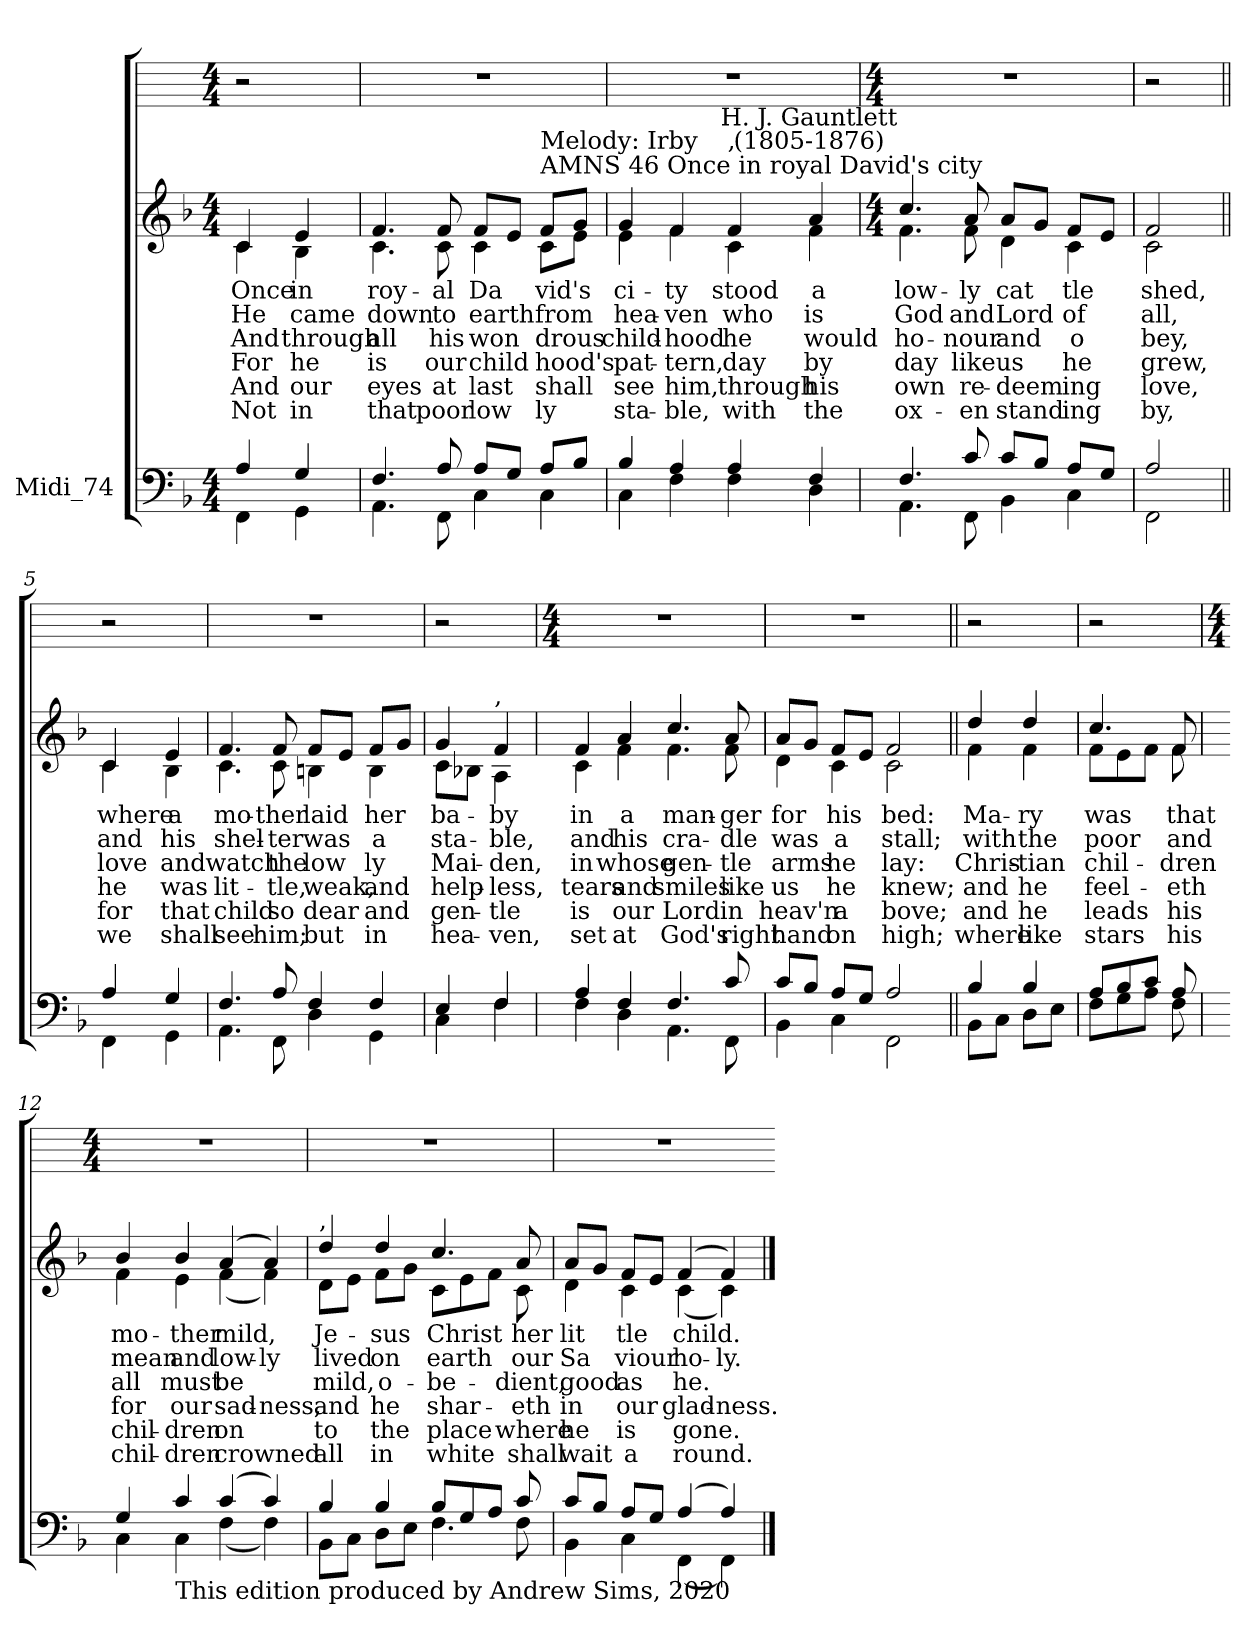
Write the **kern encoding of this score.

**kern	**kern	**text	**text	**text	**text	**text	**text	**kern
*part3	*part2	*part2	*part2	*part2	*part2	*part2	*part2	*part1
*staff3	*staff2	*staff2	*staff2	*staff2	*staff2	*staff2	*staff2	*staff1
*I"Midi_74	*	*	*	*	*	*	*	*
*clefF4	*clefG2	*	*	*	*	*	*	*
*k[b-]	*k[b-]	*	*	*	*	*	*	*
*F:	*F:	*	*	*	*	*	*	*
*M4/4	*M4/4	*	*	*	*	*	*	*M4/4
=	=	=	=	=	=	=	=	=
*^	*	*	*	*	*	*	*	*
!	!	!LO:TX:a:cj:t=C. F. Alexander\n(1818-1895)	!	!	!	!	!	!	!
!	!	!	!LO:LY:b	!LO:LY:b	!LO:LY:b	!LO:LY:b	!LO:LY:b	!LO:LY:b	!
*	*	*^	*	*	*	*	*	*	*
4A/	4FF\	4c/	4c\	Once	He	And	For	And	Not	2r
!	!	!	!	!LO:LY:b	!LO:LY:b	!LO:LY:b	!LO:LY:b	!LO:LY:b	!LO:LY:b	!
4G/	4GG\	4e/	4B-\	in	came	through	he	our	in	.
=1	=1	=1	=1	=1	=1	=1	=1	=1	=1	=1
!	!	!	!	!LO:LY:b	!LO:LY:b	!LO:LY:b	!LO:LY:b	!LO:LY:b	!LO:LY:b	!
4.F/	4.AA\	4.f/	4.c\	roy-	-down	all	is	eyes	that	1r
!	!	!	!	!LO:LY:b	!LO:LY:b	!LO:LY:b	!LO:LY:b	!LO:LY:b	!LO:LY:b	!
8A/	8FF\	8f/	8c\	al	to	his	our	at	poor	.
!	!	!	!	!LO:LY:b	!LO:LY:b	!LO:LY:b	!LO:LY:b	!LO:LY:b	!LO:LY:b	!
8A/L	4C\	8f/L	4c\	Da	earth	won	child	last	low	.
8G/J	.	8e/J	.	.	.	.	.	.	.	.
!	!	!LO:TX:a:t=AMNS 46 Once in royal David's city	!	!	!	!	!	!	!	!
!	!	!LO:TX:a:t=Melody&colon; Irby	!	!	!	!	!	!	!	!
!	!	!	!	!LO:LY:b	!LO:LY:b	!LO:LY:b	!LO:LY:b	!LO:LY:b	!LO:LY:b	!
8A/L	4C\	8f/L	8c\L	vid's	from	drous	hood's	shall	ly	.
8B-/J	.	8g/J	8e\J	.	.	.	.	.	.	.
=2	=2	=2	=2	=2	=2	=2	=2	=2	=2	=2
!	!	!	!	!LO:LY:b	!LO:LY:b	!LO:LY:b	!LO:LY:b	!LO:LY:b	!LO:LY:b	!
4B-	4C\	4g/	4e\	ci-	-hea-	-child-	-pat-	-see	sta-	1r
!	!	!	!	!LO:LY:b	!LO:LY:b	!LO:LY:b	!LO:LY:b	!LO:LY:b	!LO:LY:b	!
4A/	4F\	4f/	4f\	-ty	ven	hood	tern,	him,	ble,	.
!	!	!LO:TX:a:t=,	!	!	!	!	!	!	!	!
!	!	!	!	!LO:LY:b	!LO:LY:b	!LO:LY:b	!LO:LY:b	!LO:LY:b	!LO:LY:b	!
4A/	4F\	4f/	4c\	stood	who	he	day	through	with	.
!	!	!LO:TX:a:cj:t=H. J. Gauntlett\n(1805-1876)	!	!	!	!	!	!	!	!
!	!	!	!	!LO:LY:b	!LO:LY:b	!LO:LY:b	!LO:LY:b	!LO:LY:b	!LO:LY:b	!
4F/	4D\	4a/	4f\	a	is	would	by	his	the	.
!!LO:LB:g=z
=3	=3	=3	=3	=3	=3	=3	=3	=3	=3	=3
*	*	*M4/4	*	*	*	*	*	*	*	*M4/4
!	!	!	!	!LO:LY:b	!LO:LY:b	!LO:LY:b	!LO:LY:b	!LO:LY:b	!LO:LY:b	!
4.F/	4.AA\	4.cc/	4.f\	low-	-God	ho-	-day	own	ox-	1r
!	!	!	!	!LO:LY:b	!LO:LY:b	!LO:LY:b	!LO:LY:b	!LO:LY:b	!LO:LY:b	!
8c	8FF\	8a/	8f\	-ly	and	nour	like	re-	-en	.
!	!	!	!	!LO:LY:b	!LO:LY:b	!LO:LY:b	!LO:LY:b	!LO:LY:b	!LO:LY:b	!
8cL	4BB-\	8a/L	4d\	cat	Lord	and	us	deem	stand	.
8B-J	.	8g/J	.	.	.	.	.	.	.	.
!	!	!	!	!LO:LY:b	!LO:LY:b	!LO:LY:b	!LO:LY:b	!LO:LY:b	!LO:LY:b	!
8A/L	4C\	8f/L	4c\	tle	of	o	he	-ing	- ing	.
8G/J	.	8e/J	.	.	.	.	.	.	.	.
=4	=4	=4	=4	=4	=4	=4	=4	=4	=4	=4
!	!	!	!	!LO:LY:b	!LO:LY:b	!LO:LY:b	!LO:LY:b	!LO:LY:b	!LO:LY:b	!
2A/	2FF	2f/	2c\	shed,	all,	bey,	grew,	love,	by,	2r
=5||	=5||	=5||	=5||	=5||	=5||	=5||	=5||	=5||	=5||	=5||
!	!	!	!	!LO:LY:b	!LO:LY:b	!LO:LY:b	!LO:LY:b	!LO:LY:b	!LO:LY:b	!
4A/	4FF\	4c/	4c\	where	and	love	he	for	we	2r
!	!	!	!	!LO:LY:b	!LO:LY:b	!LO:LY:b	!LO:LY:b	!LO:LY:b	!LO:LY:b	!
4G/	4GG\	4e/	4B-\	a	his	and	was	that	shall	.
=6	=6	=6	=6	=6	=6	=6	=6	=6	=6	=6
!	!	!	!	!LO:LY:b	!LO:LY:b	!LO:LY:b	!LO:LY:b	!LO:LY:b	!LO:LY:b	!
4.F/	4.AA\	4.f/	4.c\	mo-	-shel-	-watch	lit-	-child	see	1r
!	!	!	!	!LO:LY:b	!LO:LY:b	!LO:LY:b	!LO:LY:b	!LO:LY:b	!LO:LY:b	!
8A/	8FF\	8f/	8c\	ther	ter	the	tle,	so	him;	.
!	!	!	!	!LO:LY:b	!LO:LY:b	!LO:LY:b	!LO:LY:b	!LO:LY:b	!LO:LY:b	!
4F/	4D\	8f/L	4Bn\	laid	was	low	weak,	dear	but	.
.	.	8e/J	.	.	.	.	.	.	.	.
!	!	!	!	!LO:LY:b	!LO:LY:b	!LO:LY:b	!LO:LY:b	!LO:LY:b	!LO:LY:b	!
4F/	4GG\	8f/L	4B\	her	a	ly	and	and	in	.
.	.	8g/J	.	.	.	.	.	.	.	.
=7	=7	=7	=7	=7	=7	=7	=7	=7	=7	=7
!	!	!	!	!LO:LY:b	!LO:LY:b	!LO:LY:b	!LO:LY:b	!LO:LY:b	!LO:LY:b	!
4E/	4C\	4g/	8c\L	ba-	-sta-	-Mai-	-help-	-gen-	-hea-	2r
.	.	.	8B-X\J	.	.	.	.	.	.	.
!	!	!LO:TX:a:t=,	!	!	!	!	!	!	!	!
!	!	!	!	!LO:LY:b	!LO:LY:b	!LO:LY:b	!LO:LY:b	!LO:LY:b	!LO:LY:b	!
4F/	4F\	4f/	4A	-by	ble,	den,	less,	tle	ven,	.
!!LO:LB:g=z
=8	=8	=8	=8	=8	=8	=8	=8	=8	=8	=8
*	*	*	*	*	*	*	*	*	*	*M4/4
!	!	!	!	!LO:LY:b	!LO:LY:b	!LO:LY:b	!LO:LY:b	!LO:LY:b	!LO:LY:b	!
4A/	4F\	4f/	4c\	in	and	in	tears	is	set	1r
!	!	!	!	!LO:LY:b	!LO:LY:b	!LO:LY:b	!LO:LY:b	!LO:LY:b	!LO:LY:b	!
4F/	4D\	4a/	4f\	a	his	whose	and	our	at	.
!	!	!	!	!LO:LY:b	!LO:LY:b	!LO:LY:b	!LO:LY:b	!LO:LY:b	!LO:LY:b	!
4.F/	4.AA\	4.cc/	4.f\	man-	-cra-	-gen-	-smiles	Lord	God's	.
!	!	!	!	!LO:LY:b	!LO:LY:b	!LO:LY:b	!LO:LY:b	!LO:LY:b	!LO:LY:b	!
8c	8FF\	8a/	8f\	ger	dle	tle	like	in	right	.
=9	=9	=9	=9	=9	=9	=9	=9	=9	=9	=9
!	!	!	!	!LO:LY:b	!LO:LY:b	!LO:LY:b	!LO:LY:b	!LO:LY:b	!LO:LY:b	!
8cL	4BB-	8a/L	4d\	for	was	arms	us	heav'n	hand	1r
8B-J	.	8g/J	.	.	.	.	.	.	.	.
!	!	!	!	!LO:LY:b	!LO:LY:b	!LO:LY:b	!LO:LY:b	!LO:LY:b	!LO:LY:b	!
8A/L	4C	8f/L	4c\	his	a	he	he	a	on	.
8G/J	.	8e/J	.	.	.	.	.	.	.	.
!	!	!	!	!LO:LY:b	!LO:LY:b	!LO:LY:b	!LO:LY:b	!LO:LY:b	!LO:LY:b	!
2A/	2FF	2f/	2c\	bed:	stall;	lay:	knew;	bove;	high;	.
=10||	=10||	=10||	=10||	=10||	=10||	=10||	=10||	=10||	=10||	=10||
!	!	!	!	!LO:LY:b	!LO:LY:b	!LO:LY:b	!LO:LY:b	!LO:LY:b	!LO:LY:b	!
4B-	8BB-\L	4dd/	4f\	Ma-	-with	Chris-	-and	and	where	2r
.	8C\J	.	.	.	.	.	.	.	.	.
!	!	!	!	!LO:LY:b	!LO:LY:b	!LO:LY:b	!LO:LY:b	!LO:LY:b	!LO:LY:b	!
4B-	8D\L	4dd/	4f\	ry	the	tian	he	he	like	.
.	8E\J	.	.	.	.	.	.	.	.	.
=11	=11	=11	=11	=11	=11	=11	=11	=11	=11	=11
!	!	!	!	!LO:LY:b	!LO:LY:b	!LO:LY:b	!LO:LY:b	!LO:LY:b	!LO:LY:b	!
8A/L	8F\L	4.cc/	8f\L	was	poor	chil-	-feel-	-leads	stars	2r
8B-/	8G\	.	8e\	.	.	.	.	.	.	.
8c/J	8A\J	.	8f\J	.	.	.	.	.	.	.
!	!	!	!	!LO:LY:b	!LO:LY:b	!LO:LY:b	!LO:LY:b	!LO:LY:b	!LO:LY:b	!
8A/	8F\	8f/	8f\	that	and	dren	eth	his	his	.
!!LO:LB:g=z
=12	=12	=12	=12	=12	=12	=12	=12	=12	=12	=12
*	*	*	*	*	*	*	*	*	*	*M4/4
!	!	!	!	!LO:LY:b	!LO:LY:b	!LO:LY:b	!LO:LY:b	!LO:LY:b	!LO:LY:b	!
4G/	4C\	4b-/	4f\	mo-	-mean	all	for	chil-	-chil-	1r
!LO:TX:b:t=This edition produced by Andrew Sims, 2020	!	!	!	!	!	!	!	!	!	!
!	!	!	!	!LO:LY:b	!LO:LY:b	!LO:LY:b	!LO:LY:b	!LO:LY:b	!LO:LY:b	!
4c	4C\	4b-/	4e\	-ther	and	must	our	dren	dren	.
!	!	!	!	!LO:LY:b	!LO:LY:b	!LO:LY:b	!LO:LY:b	!LO:LY:b	!LO:LY:b	!
(>4c	(<4F\	(>4a/	(<4f\	mild,	low-	-be	sad-	-on	crowned	.
!	!	!	!	!	!LO:LY:b	!	!LO:LY:b	!	!	!
4c)	4F\)	4a/)	4f\)	.	ly	.	ness,	.	.	.
=13	=13	=13	=13	=13	=13	=13	=13	=13	=13	=13
!	!	!LO:TX:a:t=,	!	!	!	!	!	!	!	!
!	!	!	!	!LO:LY:b	!LO:LY:b	!LO:LY:b	!LO:LY:b	!LO:LY:b	!LO:LY:b	!
4B-	8BB-\L	4dd/	8d\L	Je-	-lived	mild,	and	to	all	1r
.	8C\J	.	8e\J	.	.	.	.	.	.	.
!	!	!	!	!LO:LY:b	!LO:LY:b	!LO:LY:b	!LO:LY:b	!LO:LY:b	!LO:LY:b	!
4B-	8D\L	4dd/	8f\L	sus	on	o-	-he	the	in	.
.	8E\J	.	8g\J	.	.	.	.	.	.	.
!	!	!	!	!LO:LY:b	!LO:LY:b	!LO:LY:b	!LO:LY:b	!LO:LY:b	!LO:LY:b	!
8B-L	4.F\	4.cc/	8c\L	Christ	earth	be-	-shar-	-place	white	.
8G	.	.	8e\	.	.	.	.	.	.	.
8AJ	.	.	8f\J	.	.	.	.	.	.	.
!	!	!	!	!LO:LY:b	!LO:LY:b	!LO:LY:b	!LO:LY:b	!LO:LY:b	!LO:LY:b	!
8c	8F\	8a/	8c\	her	our	dient,	eth	where	shall	.
=14	=14	=14	=14	=14	=14	=14	=14	=14	=14	=14
!	!	!	!	!LO:LY:b	!LO:LY:b	!LO:LY:b	!LO:LY:b	!LO:LY:b	!LO:LY:b	!
8cL	4BB-\	8a/L	4d\	lit	Sa	good	in	he	wait	1r
8B-J	.	8g/J	.	.	.	.	.	.	.	.
!	!	!	!	!LO:LY:b	!LO:LY:b	!LO:LY:b	!LO:LY:b	!LO:LY:b	!LO:LY:b	!
8A/L	4C\	8f/L	4c\	tle	viour	as	our	is	a	.
8G/J	.	8e/J	.	.	.	.	.	.	.	.
!	!	!	!	!LO:LY:b	!LO:LY:b	!LO:LY:b	!LO:LY:b	!LO:LY:b	!LO:LY:b	!
(>4A/	(<4FF\	(>4f/	(<4c\	child.	ho-	-he.	glad-	-gone.	round.	.
!	!	!	!	!	!LO:LY:b	!	!LO:LY:b	!	!	!
4A/)	4FF\)	4f/)	4c\)	.	ly.	.	ness.	.	.	.
*v	*v	*	*	*	*	*	*	*	*	*
*	*v	*v	*	*	*	*	*	*	*
==	==	=	=	=	=	=	=	=
*-	*-	*-	*-	*-	*-	*-	*-	*-
